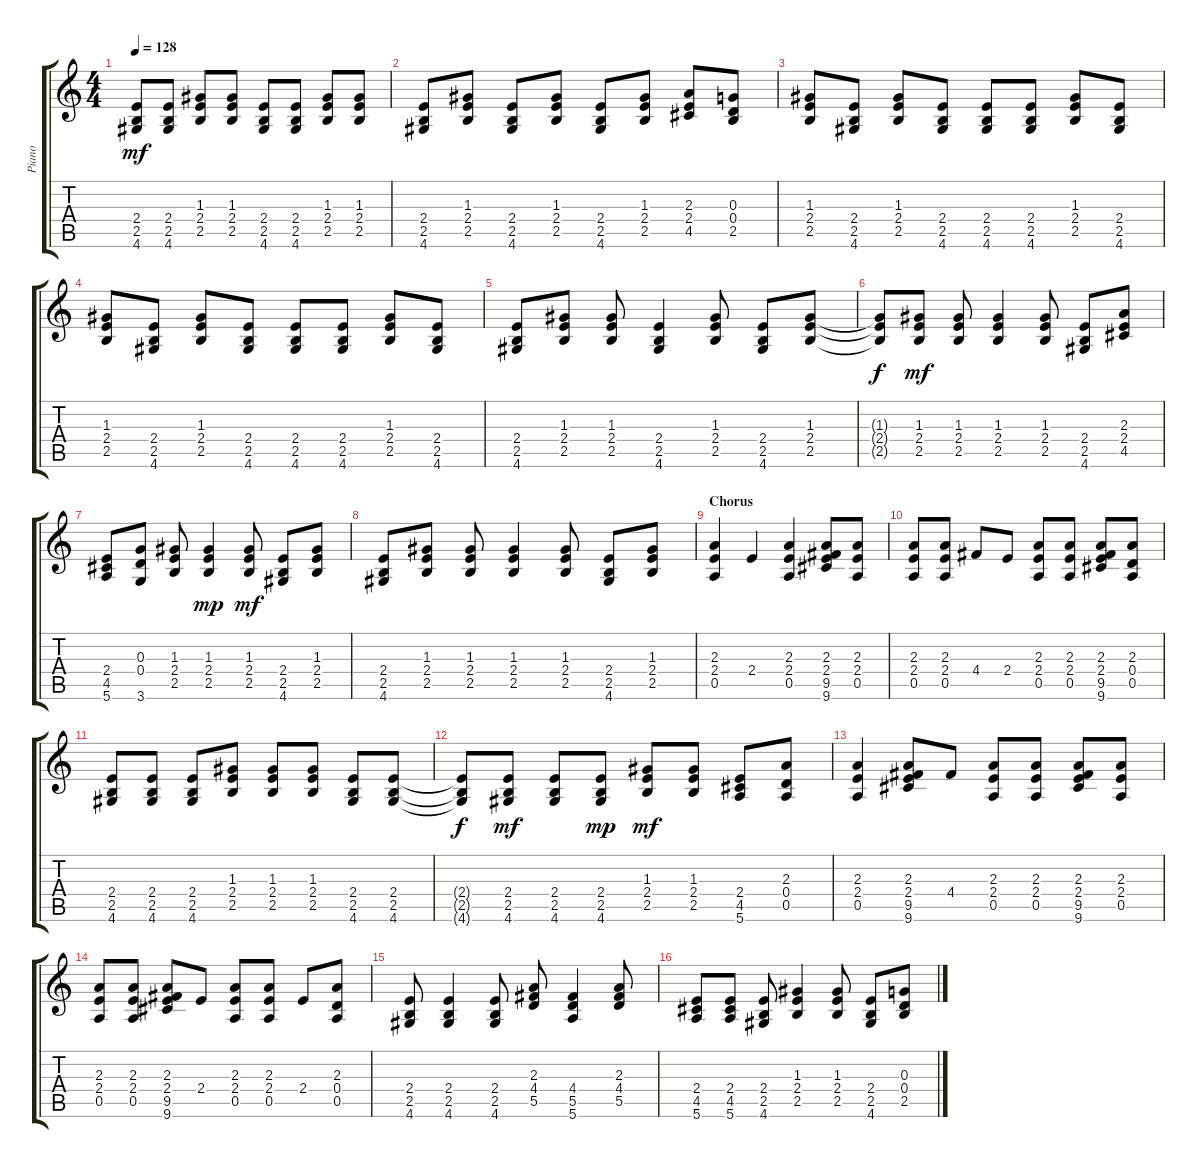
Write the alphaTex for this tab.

\track ("Piano" "Piano") {instrument brightacousticpiano}
\staff {score tabs}
\tuning (E5 B4 G4 D4 A3 E3) {hide}
\ts (4 4)
\tempo 128
\clef g2
\ks c
(2.4 2.5 4.6).8{dy mf} (2.4 2.5 4.6).8 (1.3 2.4 2.5).8 (1.3 2.4 2.5).8 (2.4 2.5 4.6).8 (2.4 2.5 4.6).8 (1.3 2.4 2.5).8 (1.3 2.4 2.5).8 |
(2.4 2.5 4.6).8 (1.3 2.4 2.5).8 (2.4 2.5 4.6).8 (1.3 2.4 2.5).8 (2.4 2.5 4.6).8 (1.3 2.4 2.5).8 (2.3 2.4 4.5).8 (0.3 0.4 2.5).8 |
(1.3 2.4 2.5).8 (2.4 2.5 4.6).8 (1.3 2.4 2.5).8 (2.4 2.5 4.6).8 (2.4 2.5 4.6).8 (2.4 2.5 4.6).8 (1.3 2.4 2.5).8 (2.4 2.5 4.6).8 |
(1.3 2.4 2.5).8 (2.4 2.5 4.6).8 (1.3 2.4 2.5).8 (2.4 2.5 4.6).8 (2.4 2.5 4.6).8 (2.4 2.5 4.6).8 (1.3 2.4 2.5).8 (2.4 2.5 4.6).8 |
(2.4 2.5 4.6).8 (1.3 2.4 2.5).8 (1.3 2.4 2.5).8 (2.4 2.5 4.6).4 (1.3 2.4 2.5).8 (2.4 2.5 4.6).8 (1.3 2.4 2.5).8 |
(1.3{t} 2.4{t} 2.5{t}).8{dy f} (1.3 2.4 2.5).8{dy mf} (1.3 2.4 2.5).8 (1.3 2.4 2.5).4 (1.3 2.4 2.5).8 (2.4 2.5 4.6).8 (2.3 2.4 4.5).8 |
(2.4 4.5 5.6).8 (0.3 0.4 3.6).8 (1.3 2.4 2.5).8 (1.3 2.4 2.5).4{dy mp} (1.3 2.4 2.5).8{dy mf} (2.4 2.5 4.6).8 (1.3 2.4 2.5).8 |
(2.4 2.5 4.6).8 (1.3 2.4 2.5).8 (1.3 2.4 2.5).8 (1.3 2.4 2.5).4 (1.3 2.4 2.5).8 (2.4 2.5 4.6).8 (1.3 2.4 2.5).8 |
\section ("" "Chorus")
(2.3 2.4 0.5).4 2.4.4 (2.3 2.4 0.5).4 (2.3 2.4 9.5 9.6).8 (2.3 2.4 0.5).8 |
(2.3 2.4 0.5).8 (2.3 2.4 0.5).8 4.4.8 2.4.8 (2.3 2.4 0.5).8 (2.3 2.4 0.5).8 (2.3 2.4 9.5 9.6).8 (2.3 0.4 0.5).8 |
(2.4 2.5 4.6).8 (2.4 2.5 4.6).8 (2.4 2.5 4.6).8 (1.3 2.4 2.5).8 (1.3 2.4 2.5).8 (1.3 2.4 2.5).8 (2.4 2.5 4.6).8 (2.4 2.5 4.6).8 |
(2.4{t} 2.5{t} 4.6{t}).8{dy f} (2.4 2.5 4.6).8{dy mf} (2.4 2.5 4.6).8 (2.4 2.5 4.6).8{dy mp} (1.3 2.4 2.5).8{dy mf} (1.3 2.4 2.5).8 (2.4 4.5 5.6).8 (2.3 0.4 0.5).8 |
(2.3 2.4 0.5).4 (2.3 2.4 9.5 9.6).8 4.4.8 (2.3 2.4 0.5).8 (2.3 2.4 0.5).8 (2.3 2.4 9.5 9.6).8 (2.3 2.4 0.5).8 |
(2.3 2.4 0.5).8 (2.3 2.4 0.5).8 (2.3 2.4 9.5 9.6).8 2.4.8 (2.3 2.4 0.5).8 (2.3 2.4 0.5).8 2.4.8 (2.3 0.4 0.5).8 |
(2.4 2.5 4.6).8 (2.4 2.5 4.6).4 (2.4 2.5 4.6).8 (2.3 4.4 5.5).8 (4.4 5.5 5.6).4 (2.3 4.4 5.5).8 |
(2.4 4.5 5.6).8 (2.4 4.5 5.6).8 (2.4 2.5 4.6).8 (1.3 2.4 2.5).4 (1.3 2.4 2.5).8 (2.4 2.5 4.6).8 (0.3 0.4 2.5).8
